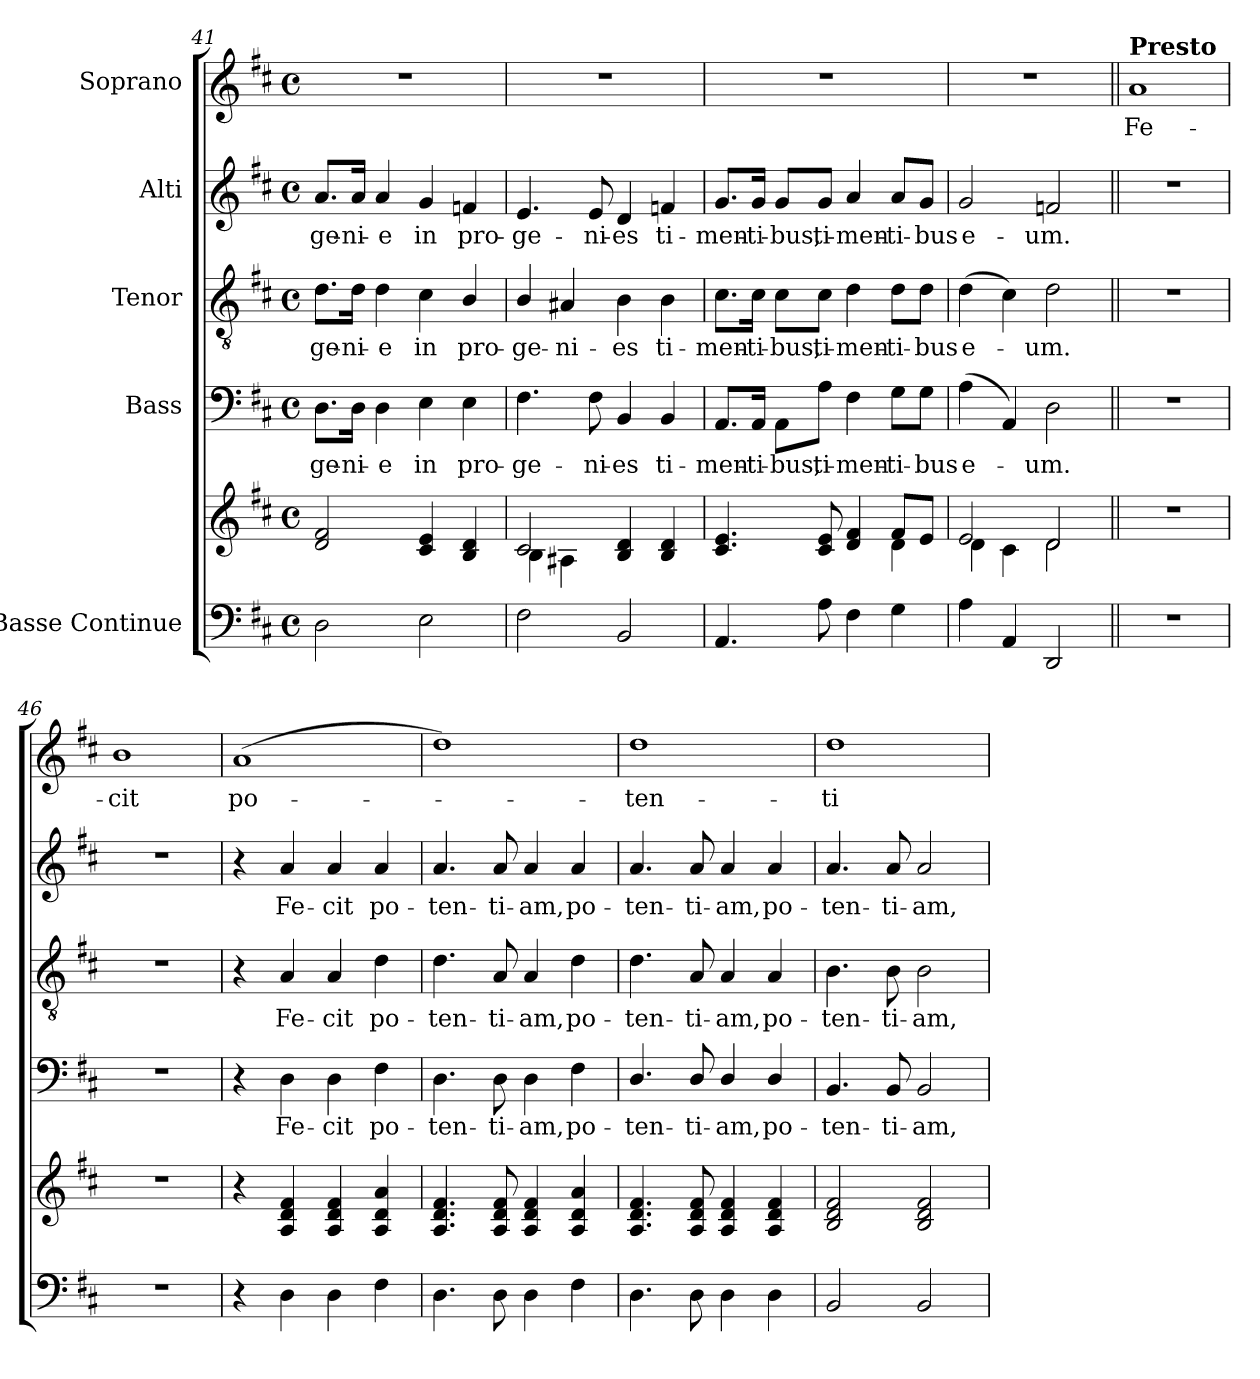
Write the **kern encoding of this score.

**kern	**kern	**kern	**text	**kern	**text	**kern	**text	**kern	**text
*part5	*part5	*part4	*part4	*part3	*part3	*part2	*part2	*part1	*part1
*staff6	*staff5	*staff4	*staff4	*staff3	*staff3	*staff2	*staff2	*staff1	*staff1
*I"Basse Continue	*	*I"Bass	*	*I"Tenor	*	*I"Alti	*	*I"Soprano	*
*clefF4	*clefG2	*clefF4	*	*clefGv2	*	*clefG2	*	*clefG2	*
*	*	*	*	*	*	*ITrd2c3	*	*	*
*k[f#c#]	*k[f#c#]	*k[f#c#]	*	*k[f#c#]	*	*k[f#c#g#d#a#]	*	*k[f#c#]	*
*M4/4	*M4/4	*M4/4	*	*M4/4	*	*M4/4	*	*M4/4	*
*met(c)	*met(c)	*met(c)	*	*met(c)	*	*met(c)	*	*met(c)	*
=41	=41	=41	=41	=41	=41	=41	=41	=41	=41
2D\	2d/ 2f#/	8.D!\L	ge-	8.d!\L	ge-	8.f#!i/L	ge-	1r	.
.	.	16D!\Jk	ni-	16d!\Jk	ni-	16f#!i/Jk	ni-	.	.
.	.	4D!\	e	4d!\	e	4f#!i/	e	.	.
2E\	4c#/ 4e/	4E!\	in	4c#!\	in	4e!i/	in	.	.
.	4B/ 4d/	4E!\	pro-	4B!/	pro-	4dn!i/	pro-	.	.
=42	=42	=42	=42	=42	=42	=42	=42	=42	=42
*	*^	*	*	*	*	*	*	*	*
2F#\	2c#/	4B\	4.F#!\	ge-	4B!/	ge-	4.c#!i/	ge-	1r	.
.	.	4A#X\	.	.	4A#X!/	ni-	.	.	.	.
.	.	.	8F#!\	ni-	.	.	8c#!i/	ni-	.	.
2BB/	4B/ 4d/	2ryy	4BB!/	es	4B!\	es	4B!i/	es	.	.
.	4B/ 4d/	.	4BB!/	ti-	4B!\	ti-	4dn!i/	ti-	.	.
!!LO:LB:g=z
=43	=43	=43	=43	=43	=43	=43	=43	=43	=43	=43
4.AA/	4.c#/ 4.e/	2.ryy	8.AA!/L	men-	8.c#!\L	men-	8.e!i/L	men-	1r	.
.	.	.	16AA!/Jk	ti-	16c#!\Jk	ti-	16e!i/Jk	ti-	.	.
.	.	.	8AA!\L	bus,	8c#!\L	bus,	8e!i/L	bus,	.	.
8A\	8c#/ 8e/	.	8A!\J	ti-	8c#!\J	ti-	8e!i/J	ti-	.	.
4F#\	4d/ 4f#/	.	4F#!\	men-	4d!\	men-	4f#!i/	men-	.	.
4G\	8f#/L	4d\	8G!\L	ti-	8d!\L	ti-	8f#!i/L	ti-	.	.
.	8e/J	.	8G!\J	bus	8d!\J	bus	8e!i/J	bus	.	.
=44	=44	=44	=44	=44	=44	=44	=44	=44	=44	=44
4A\	2e/	4d\	(4A!\	e-	(4d!\	e-	2e!i/	e-	1r	.
4AA/	.	4c#\	4AA!/)	.	4c#!\)	.	.	.	.	.
2DD/	2d/	2d\	2D!\	-um.	2d!\	-um.	2dn!i/	um.	.	.
*	*v	*v	*	*	*	*	*	*	*	*
=45||	=45||	=45||	=45||	=45||	=45||	=45||	=45||	=45||	=45||
*	*	*	*	*	*	*	*	*MM200	*
*	*^	*	*	*	*	*	*	*	*
!	!	!	!	!	!	!	!	!	!LO:TX:a:B:t=Presto	!
*	*v	*v	*	*	*	*	*	*	*	*
1r	1r	1r	.	1r	.	1r	.	1a!	Fe-
=46	=46	=46	=46	=46	=46	=46	=46	=46	=46
1r	1r	1r	.	1r	.	1r	.	1b!	cit
=47	=47	=47	=47	=47	=47	=47	=47	=47	=47
4r	4r	4r	.	4r	.	4r	.	(>1a!	po-
4D\	4A/ 4d/ 4f#/	4D!\	Fe-	4A!/	Fe-	4f#!i/	Fe-	.	.
4D\	4A/ 4d/ 4f#/	4D!\	cit	4A!/	cit	4f#!i/	cit	.	.
4F#\	4A/ 4d/ 4a/	4F#!\	po-	4d!\	po-	4f#!i/	po-	.	.
!!LO:PB:g=z
=48	=48	=48	=48	=48	=48	=48	=48	=48	=48
4.D\	4.A/ 4.d/ 4.f#/	4.D!\	ten-	4.d!\	ten-	4.f#!i/	ten-	1dd!)	.
8D\	8A/ 8d/ 8f#/	8D!\	ti-	8A!/	ti-	8f#!i/	ti-	.	.
4D\	4A/ 4d/ 4f#/	4D!\	am,	4A!/	am,	4f#!i/	am,	.	.
4F#\	4A/ 4d/ 4a/	4F#!\	po-	4d!\	po-	4f#!i/	po-	.	.
=49	=49	=49	=49	=49	=49	=49	=49	=49	=49
4.D\	4.A/ 4.d/ 4.f#/	4.D!/	ten-	4.d!\	ten-	4.f#!i/	ten-	1dd!	-ten-
8D\	8A/ 8d/ 8f#/	8D!/	ti-	8A!/	ti-	8f#!i/	ti-	.	.
4D\	4A/ 4d/ 4f#/	4D!/	am,	4A!/	am,	4f#!i/	am,	.	.
4D\	4A/ 4d/ 4f#/	4D!/	po-	4A!/	po-	4f#!i/	po-	.	.
=50	=50	=50	=50	=50	=50	=50	=50	=50	=50
2BB/	2B/ 2d/ 2f#/	4.BB!/	ten-	4.B!\	ten-	4.f#!i/	ten-	1dd!	ti-
.	.	8BB!/	ti-	8B!\	ti-	8f#!i/	ti-	.	.
2BB/	2B/ 2d/ 2f#/	2BB!/	am,	2B!\	am,	2f#!i/	am,	.	.
=	=	=	=	=	=	=	=	=	=
*-	*-	*-	*-	*-	*-	*-	*-	*-	*-
